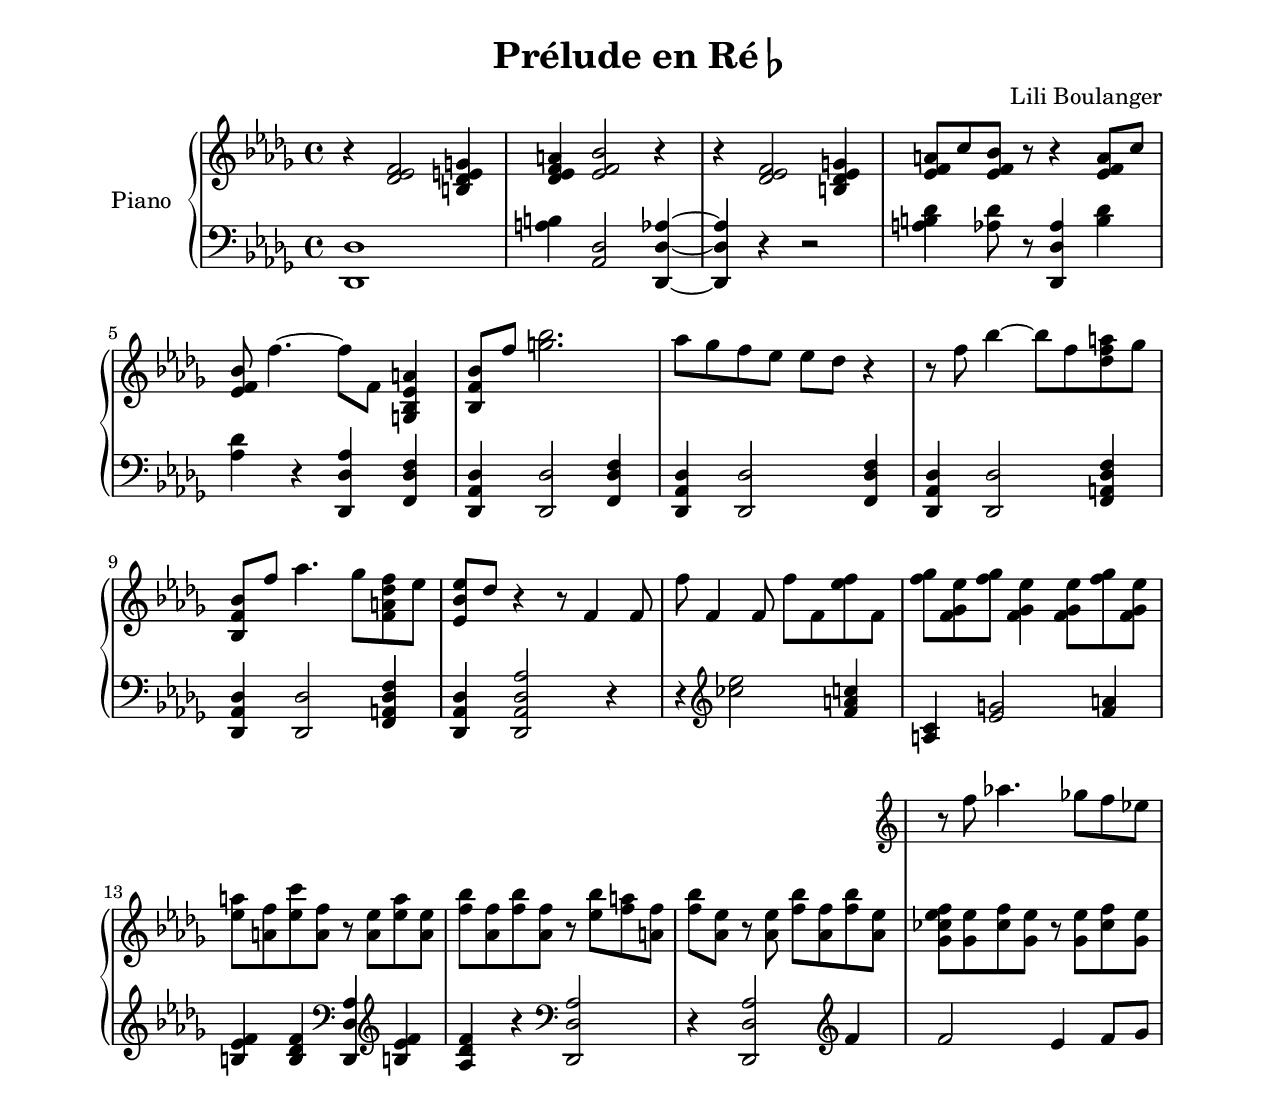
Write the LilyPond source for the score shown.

\version "2.23.82"

\include "settings.ily"
\include "style.ily"

\header {
  title = \markup { "Prélude en Ré" \flat }
  composer = "Lili Boulanger"
}

key_signature = \key df \major

upper = \relative c' {
  \clef treble
  \key_signature
  \time 4/4

  r4 <df ef f>2 <b df e g>4 |
  <df ef f a> <ef f bf>2 r4 |
  r <df ef f>2 <b df ef g>4 |
  <ef f a>8 c' <ef, f bf> r r4 <ef f a>8 c' |

  <ef, f bf>8 f'4.~ f8 f, <g, bf ef a>4 |
  <bf f' bf>8 f'' <g bf>2. |
  af8 gf f ef ef df r4 |
  r8 f bf4~ bf8 f <df f a> gf |

  <bf,, f' bf> f'' af4. gf8 <f, a df f> ef' |
  <ef, bf' ef> df' r4 r8 f,4 f8 |
  f' f,4 f8 f'8 f, <ef'  f> f, |
  <f' gf> <ef gf, f> <f gf> <ef gf, f>4 <ef gf, f>8 <f gf> <ef gf, f> |

  <a ef> <f a,> <c' ef,> <f, a,> r <ef a,> <a ef> <ef a,> |
  <bf' f> <f af,> <bf f> <f af,> r <bf ef,> <a f> <f a,> |
  <bf f> <ef, af,> r <ef af,> <bf' f> <f af,> <bf f> <ef, af,> |
  <<
    \new Staff \with {
      alignAboveContext = "upper"
      \remove "Time_signature_engraver"
    } {
      r8 f af4. gf8 f ef |
    }
    {
      <f ef cf gf> <ef gf,> <f cf> <ef gf,> r <ef gf,> <f cf> <ef gf,> |
    }
  >>
}

lower = \relative c {
  \clef bass
  \key_signature
  \time 4/4

  <df df,>1 |
  <a' b>4 <af, df>2 <df, df' af'>4~ |
  <df df' af'>4 r4 r2 |
  <a'' b df>4 <af df>8 r <df,, df' af'>4 <b'' df>4 |

  <af df> r <df,, df' af'> <f df' f> |
  \repeat unfold 2 {
    <df af' df> <df df'>2 <f df' f>4 |
  }

  \repeat unfold 2 {
    <df af' df> <df df'>2 <f a df f>4 |
  }
  <df af' df> <df af' df af'>2 r4 |
  r

  \clef "treble"
  <cf''' ef>2 <f, a c>4 |
  <c a> <ef g>2 <f a>4 |

  <f ef b> <f df b>

  \clef "bass"
  <df,, df' af'>

  \clef "treble"
  <f'' ef b>

  <f df af> r

  \clef "bass"
  <df,, df' af'>2 |

  r4 <df df' af'>2

  \clef "treble"
  f''4 |
  f2 ef4 f8 gf |
}

\layout {
  \context {
    \Score
    \consists #(set-bars-per-line '(4))
  }
}

\score {
  \new PianoStaff \with {
    instrumentName = "Piano"
  } {
    <<
      \new Staff = "upper" \upper
      \new Staff = "lower" \lower
    >>
  }
}
